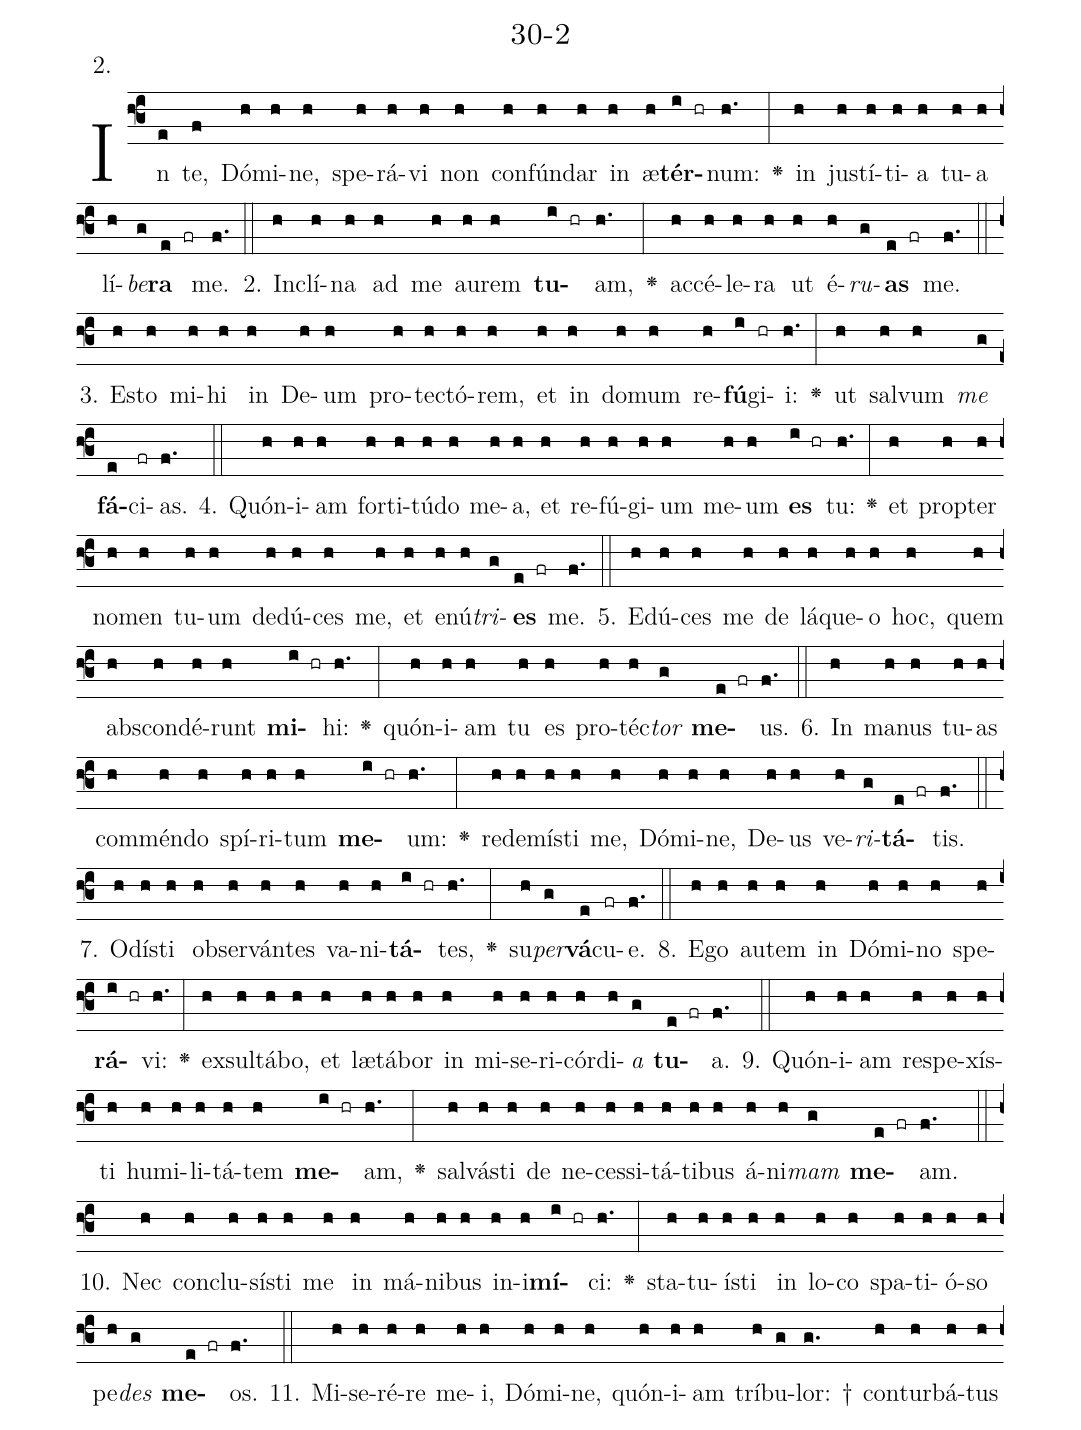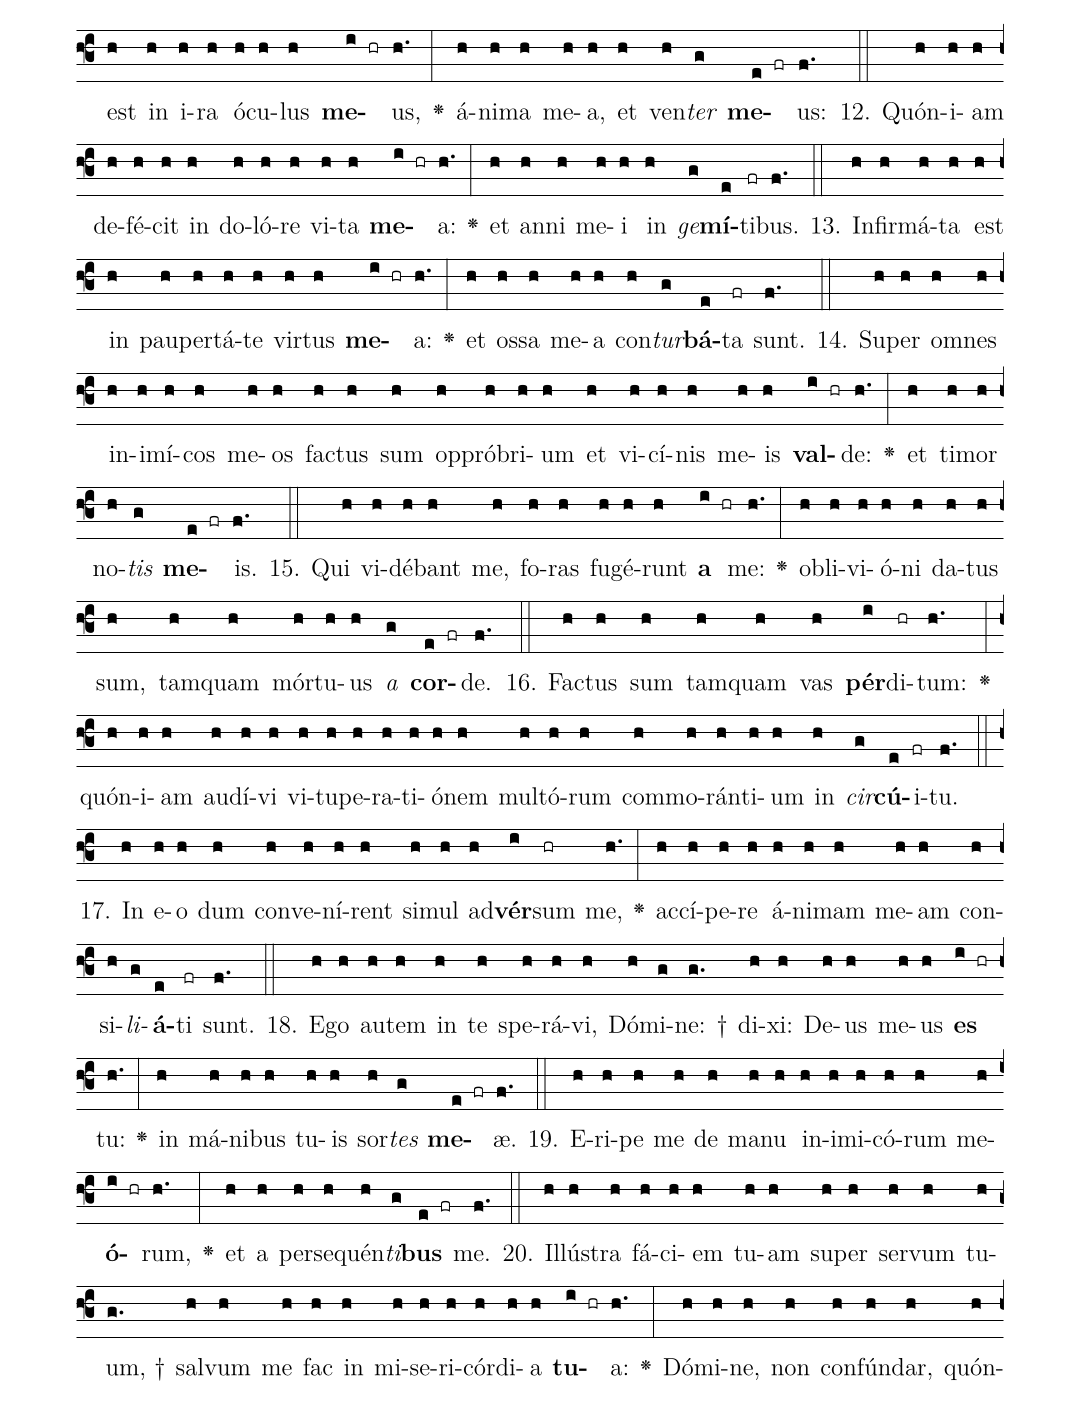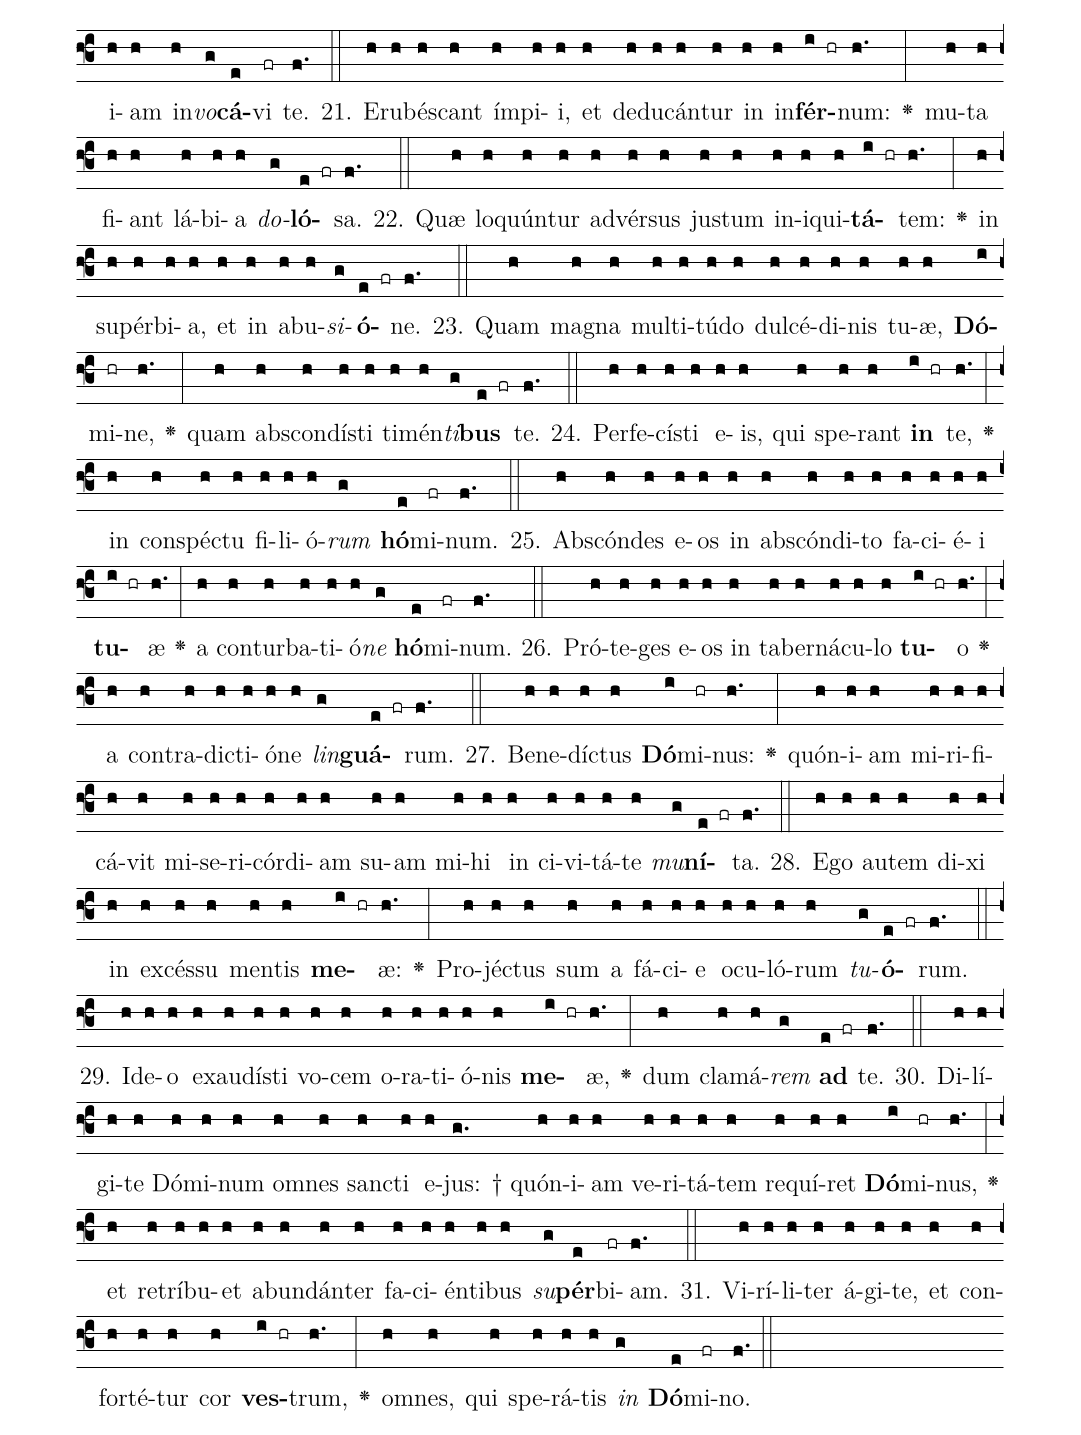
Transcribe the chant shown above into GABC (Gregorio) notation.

name: 30-2;
annotation: 2.;
%%
(f3)In(e) te,(f) Dó(h)mi(h)ne,(h) spe(h)rá(h)vi(h) non(h) con(h)fún(h)dar(h) in(h) æ(h)<b>tér</b>(i hr)num:(h.) <v>\greheightstar</v>(:) in(h) jus(h)tí(h)ti(h)a(h) tu(h)a(h) lí(h)<i>be</i>(g)<b>ra</b>(e fr) me.(f.) (::)
2. In(h)clí(h)na(h) ad(h) me(h) au(h)rem(h) <b>tu</b>(i hr)am,(h.) <v>\greheightstar</v>(:) ac(h)cé(h)le(h)ra(h) ut(h) é(h)<i>ru</i>(g)<b>as</b>(e fr) me.(f.) (::)
3. Es(h)to(h) mi(h)hi(h) in(h) De(h)um(h) pro(h)tec(h)tó(h)rem,(h) et(h) in(h) do(h)mum(h) re(h)<b>fú</b>(i)gi(hr)i:(h.) <v>\greheightstar</v>(:) ut(h) sal(h)vum(h) <i>me</i>(g) <b>fá</b>(e)ci(fr)as.(f.) (::)
4. Quón(h)i(h)am(h) for(h)ti(h)tú(h)do(h) me(h)a,(h) et(h) re(h)fú(h)gi(h)um(h) me(h)um(h) <b>es</b>(i hr) tu:(h.) <v>\greheightstar</v>(:) et(h) prop(h)ter(h) no(h)men(h) tu(h)um(h) de(h)dú(h)ces(h) me,(h) et(h) e(h)nú(h)<i>tri</i>(g)<b>es</b>(e fr) me.(f.) (::)
5. E(h)dú(h)ces(h) me(h) de(h) lá(h)que(h)o(h) hoc,(h) quem(h) abs(h)con(h)dé(h)runt(h) <b>mi</b>(i hr)hi:(h.) <v>\greheightstar</v>(:) quón(h)i(h)am(h) tu(h) es(h) pro(h)téc(h)<i>tor</i>(g) <b>me</b>(e fr)us.(f.) (::)
6. In(h) ma(h)nus(h) tu(h)as(h) com(h)mén(h)do(h) spí(h)ri(h)tum(h) <b>me</b>(i hr)um:(h.) <v>\greheightstar</v>(:) red(h)e(h)mís(h)ti(h) me,(h) Dó(h)mi(h)ne,(h) De(h)us(h) ve(h)<i>ri</i>(g)<b>tá</b>(e fr)tis.(f.) (::)
7. O(h)dís(h)ti(h) ob(h)ser(h)ván(h)tes(h) va(h)ni(h)<b>tá</b>(i hr)tes,(h.) <v>\greheightstar</v>(:) su(h)<i>per</i>(g)<b>vá</b>(e)cu(fr)e.(f.) (::)
8. E(h)go(h) au(h)tem(h) in(h) Dó(h)mi(h)no(h) spe(h)<b>rá</b>(i hr)vi:(h.) <v>\greheightstar</v>(:) ex(h)sul(h)tá(h)bo,(h) et(h) læ(h)tá(h)bor(h) in(h) mi(h)se(h)ri(h)cór(h)di(h)<i>a</i>(g) <b>tu</b>(e fr)a.(f.) (::)
9. Quón(h)i(h)am(h) re(h)spe(h)xís(h)ti(h) hu(h)mi(h)li(h)tá(h)tem(h) <b>me</b>(i hr)am,(h.) <v>\greheightstar</v>(:) sal(h)vás(h)ti(h) de(h) ne(h)ces(h)si(h)tá(h)ti(h)bus(h) á(h)ni(h)<i>mam</i>(g) <b>me</b>(e fr)am.(f.) (::)
10. Nec(h) con(h)clu(h)sís(h)ti(h) me(h) in(h) má(h)ni(h)bus(h) in(h)i(h)<b>mí</b>(i hr)ci:(h.) <v>\greheightstar</v>(:) sta(h)tu(h)ís(h)ti(h) in(h) lo(h)co(h) spa(h)ti(h)ó(h)so(h) pe(h)<i>des</i>(g) <b>me</b>(e fr)os.(f.) (::)
11. Mi(h)se(h)ré(h)re(h) me(h)i,(h) Dó(h)mi(h)ne,(h) quón(h)i(h)am(h) trí(h)bu(g)lor: †(g.) con(h)tur(h)bá(h)tus(h) est(h) in(h) i(h)ra(h) ó(h)cu(h)lus(h) <b>me</b>(i hr)us,(h.) <v>\greheightstar</v>(:) á(h)ni(h)ma(h) me(h)a,(h) et(h) ven(h)<i>ter</i>(g) <b>me</b>(e fr)us:(f.) (::)
12. Quón(h)i(h)am(h) de(h)fé(h)cit(h) in(h) do(h)ló(h)re(h) vi(h)ta(h) <b>me</b>(i hr)a:(h.) <v>\greheightstar</v>(:) et(h) an(h)ni(h) me(h)i(h) in(h) <i>ge</i>(g)<b>mí</b>(e)ti(fr)bus.(f.) (::)
13. In(h)fir(h)má(h)ta(h) est(h) in(h) pau(h)per(h)tá(h)te(h) vir(h)tus(h) <b>me</b>(i hr)a:(h.) <v>\greheightstar</v>(:) et(h) os(h)sa(h) me(h)a(h) con(h)<i>tur</i>(g)<b>bá</b>(e)ta(fr) sunt.(f.) (::)
14. Su(h)per(h) om(h)nes(h) in(h)i(h)mí(h)cos(h) me(h)os(h) fac(h)tus(h) sum(h) op(h)pró(h)bri(h)um(h) et(h) vi(h)cí(h)nis(h) me(h)is(h) <b>val</b>(i hr)de:(h.) <v>\greheightstar</v>(:) et(h) ti(h)mor(h) no(h)<i>tis</i>(g) <b>me</b>(e fr)is.(f.) (::)
15. Qui(h) vi(h)dé(h)bant(h) me,(h) fo(h)ras(h) fu(h)gé(h)runt(h) <b>a</b>(i hr) me:(h.) <v>\greheightstar</v>(:) ob(h)li(h)vi(h)ó(h)ni(h) da(h)tus(h) sum,(h) tam(h)quam(h) mór(h)tu(h)us(h) <i>a</i>(g) <b>cor</b>(e fr)de.(f.) (::)
16. Fac(h)tus(h) sum(h) tam(h)quam(h) vas(h) <b>pér</b>(i)di(hr)tum:(h.) <v>\greheightstar</v>(:) quón(h)i(h)am(h) au(h)dí(h)vi(h) vi(h)tu(h)pe(h)ra(h)ti(h)ó(h)nem(h) mul(h)tó(h)rum(h) com(h)mo(h)rán(h)ti(h)um(h) in(h) <i>cir</i>(g)<b>cú</b>(e)i(fr)tu.(f.) (::)
17. In(h) e(h)o(h) dum(h) con(h)ve(h)ní(h)rent(h) si(h)mul(h) ad(h)<b>vér</b>(i)sum(hr) me,(h.) <v>\greheightstar</v>(:) ac(h)cí(h)pe(h)re(h) á(h)ni(h)mam(h) me(h)am(h) con(h)si(h)<i>li</i>(g)<b>á</b>(e)ti(fr) sunt.(f.) (::)
18. E(h)go(h) au(h)tem(h) in(h) te(h) spe(h)rá(h)vi,(h) Dó(h)mi(g)ne: †(g.) di(h)xi:(h) De(h)us(h) me(h)us(h) <b>es</b>(i hr) tu:(h.) <v>\greheightstar</v>(:) in(h) má(h)ni(h)bus(h) tu(h)is(h) sor(h)<i>tes</i>(g) <b>me</b>(e fr)æ.(f.) (::)
19. E(h)ri(h)pe(h) me(h) de(h) ma(h)nu(h) in(h)i(h)mi(h)có(h)rum(h) me(h)<b>ó</b>(i hr)rum,(h.) <v>\greheightstar</v>(:) et(h) a(h) per(h)se(h)quén(h)<i>ti</i>(g)<b>bus</b>(e fr) me.(f.) (::)
20. Il(h)lús(h)tra(h) fá(h)ci(h)em(h) tu(h)am(h) su(h)per(h) ser(h)vum(h) tu(h)um, †(g.) sal(h)vum(h) me(h) fac(h) in(h) mi(h)se(h)ri(h)cór(h)di(h)a(h) <b>tu</b>(i hr)a:(h.) <v>\greheightstar</v>(:) Dó(h)mi(h)ne,(h) non(h) con(h)fún(h)dar,(h) quón(h)i(h)am(h) in(h)<i>vo</i>(g)<b>cá</b>(e)vi(fr) te.(f.) (::)
21. E(h)ru(h)bés(h)cant(h) ím(h)pi(h)i,(h) et(h) de(h)du(h)cán(h)tur(h) in(h) in(h)<b>fér</b>(i hr)num:(h.) <v>\greheightstar</v>(:) mu(h)ta(h) fi(h)ant(h) lá(h)bi(h)a(h) <i>do</i>(g)<b>ló</b>(e fr)sa.(f.) (::)
22. Quæ(h) lo(h)quún(h)tur(h) ad(h)vér(h)sus(h) jus(h)tum(h) in(h)i(h)qui(h)<b>tá</b>(i hr)tem:(h.) <v>\greheightstar</v>(:) in(h) su(h)pér(h)bi(h)a,(h) et(h) in(h) ab(h)u(h)<i>si</i>(g)<b>ó</b>(e fr)ne.(f.) (::)
23. Quam(h) ma(h)gna(h) mul(h)ti(h)tú(h)do(h) dul(h)cé(h)di(h)nis(h) tu(h)æ,(h) <b>Dó</b>(i)mi(hr)ne,(h.) <v>\greheightstar</v>(:) quam(h) abs(h)con(h)dís(h)ti(h) ti(h)mén(h)<i>ti</i>(g)<b>bus</b>(e fr) te.(f.) (::)
24. Per(h)fe(h)cís(h)ti(h) e(h)is,(h) qui(h) spe(h)rant(h) <b>in</b>(i hr) te,(h.) <v>\greheightstar</v>(:) in(h) con(h)spéc(h)tu(h) fi(h)li(h)ó(h)<i>rum</i>(g) <b>hó</b>(e)mi(fr)num.(f.) (::)
25. Abs(h)cón(h)des(h) e(h)os(h) in(h) abs(h)cón(h)di(h)to(h) fa(h)ci(h)é(h)i(h) <b>tu</b>(i hr)æ(h.) <v>\greheightstar</v>(:) a(h) con(h)tur(h)ba(h)ti(h)ó(h)<i>ne</i>(g) <b>hó</b>(e)mi(fr)num.(f.) (::)
26. Pró(h)te(h)ges(h) e(h)os(h) in(h) ta(h)ber(h)ná(h)cu(h)lo(h) <b>tu</b>(i hr)o(h.) <v>\greheightstar</v>(:) a(h) con(h)tra(h)dic(h)ti(h)ó(h)ne(h) <i>lin</i>(g)<b>guá</b>(e fr)rum.(f.) (::)
27. Be(h)ne(h)díc(h)tus(h) <b>Dó</b>(i)mi(hr)nus:(h.) <v>\greheightstar</v>(:) quón(h)i(h)am(h) mi(h)ri(h)fi(h)cá(h)vit(h) mi(h)se(h)ri(h)cór(h)di(h)am(h) su(h)am(h) mi(h)hi(h) in(h) ci(h)vi(h)tá(h)te(h) <i>mu</i>(g)<b>ní</b>(e fr)ta.(f.) (::)
28. E(h)go(h) au(h)tem(h) di(h)xi(h) in(h) ex(h)cés(h)su(h) men(h)tis(h) <b>me</b>(i hr)æ:(h.) <v>\greheightstar</v>(:) Pro(h)jéc(h)tus(h) sum(h) a(h) fá(h)ci(h)e(h) o(h)cu(h)ló(h)rum(h) <i>tu</i>(g)<b>ó</b>(e fr)rum.(f.) (::)
29. Id(h)e(h)o(h) ex(h)au(h)dís(h)ti(h) vo(h)cem(h) o(h)ra(h)ti(h)ó(h)nis(h) <b>me</b>(i hr)æ,(h.) <v>\greheightstar</v>(:) dum(h) cla(h)má(h)<i>rem</i>(g) <b>ad</b>(e fr) te.(f.) (::)
30. Di(h)lí(h)gi(h)te(h) Dó(h)mi(h)num(h) om(h)nes(h) sanc(h)ti(h) e(h)jus: †(g.) quón(h)i(h)am(h) ve(h)ri(h)tá(h)tem(h) re(h)quí(h)ret(h) <b>Dó</b>(i)mi(hr)nus,(h.) <v>\greheightstar</v>(:) et(h) re(h)trí(h)bu(h)et(h) ab(h)un(h)dán(h)ter(h) fa(h)ci(h)én(h)ti(h)bus(h) <i>su</i>(g)<b>pér</b>(e)bi(fr)am.(f.) (::)
31. Vi(h)rí(h)li(h)ter(h) á(h)gi(h)te,(h) et(h) con(h)for(h)té(h)tur(h) cor(h) <b>ves</b>(i hr)trum,(h.) <v>\greheightstar</v>(:) om(h)nes,(h) qui(h) spe(h)rá(h)tis(h) <i>in</i>(g) <b>Dó</b>(e)mi(fr)no.(f.) (::)
